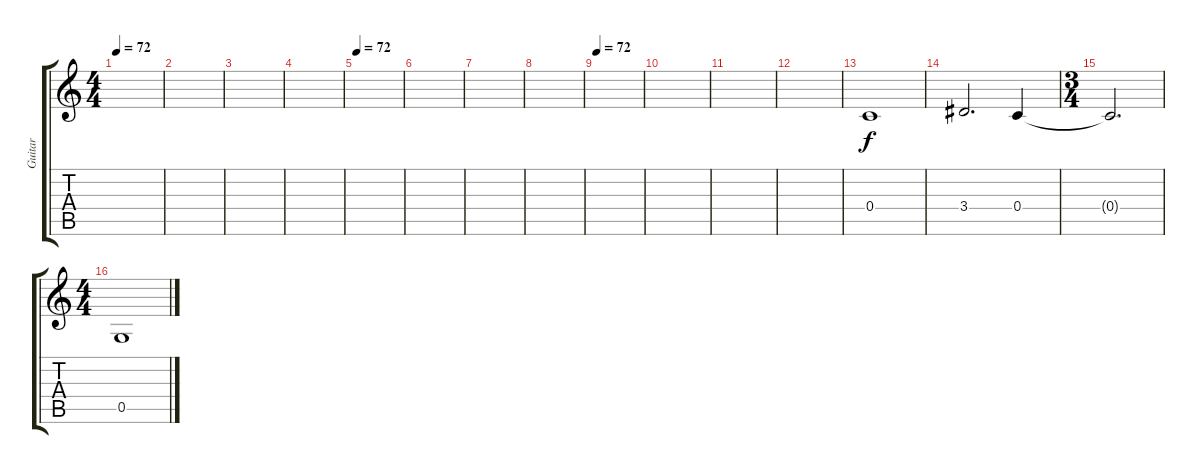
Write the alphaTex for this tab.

\track ("Guitar" "Guitar") {instrument distortionguitar}
\staff {score tabs}
\tuning (D4 A3 F3 C3 G2 C2) {hide}
\ts (4 4)
\tempo 72
\clef g2
\ks c
|
|
|
|
\tempo 72
|
|
|
|
\tempo 72
|
|
|
|
0.4.1 |
3.4.2{d} 0.4.4 |
\ts (3 4)
0.4{t}.2{d} |
\ts (4 4)
0.5.1
